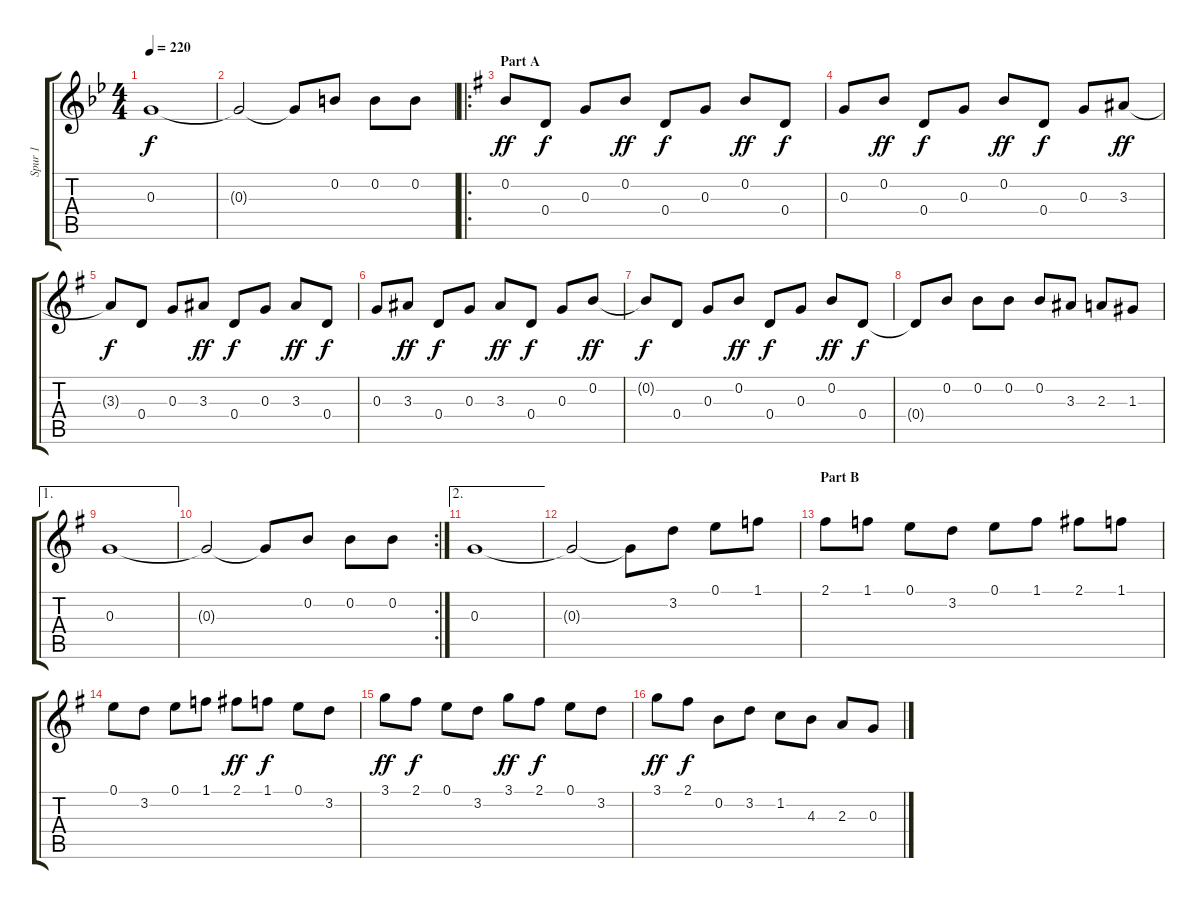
\track ("Spur 1" "Spur 1") {instrument acousticguitarnylon}
\staff {score tabs}
\tuning (E4 B3 G3 D3 A2 E2) {hide}
\ts (4 4)
\tempo 220
\clef g2
\ks bb
0.3{t}.1{dy f} |
0.3{t}.2 0.3{t}.8 0.2.8 0.2.8 0.2.8 |
\ro
\section ("" "Part A")
\ks g
0.2.8{dy ff} 0.4.8{dy f} 0.3.8 0.2.8{dy ff} 0.4.8{dy f} 0.3.8 0.2.8{dy ff} 0.4.8{dy f} |
0.3.8 0.2.8{dy ff} 0.4.8{dy f} 0.3.8 0.2.8{dy ff} 0.4.8{dy f} 0.3.8 3.3.8{dy ff} |
3.3{t}.8{dy f} 0.4.8 0.3.8 3.3.8{dy ff} 0.4.8{dy f} 0.3.8 3.3.8{dy ff} 0.4.8{dy f} |
0.3.8 3.3.8{dy ff} 0.4.8{dy f} 0.3.8 3.3.8{dy ff} 0.4.8{dy f} 0.3.8 0.2.8{dy ff} |
0.2{t}.8{dy f} 0.4.8 0.3.8 0.2.8{dy ff} 0.4.8{dy f} 0.3.8 0.2.8{dy ff} 0.4.8{dy f} |
0.4{t}.8 0.2.8 0.2.8 0.2.8 0.2.8 3.3.8 2.3.8 1.3.8 |
\ae 1
0.3.1 |
\rc 2
0.3{t}.2 0.3{t}.8 0.2.8 0.2.8 0.2.8 |
\ae 2
0.3.1 |
0.3{t}.2 0.3{t}.8 3.2.8 0.1.8 1.1.8 |
\section ("" "Part B")
2.1.8 1.1.8 0.1.8 3.2.8 0.1.8 1.1.8 2.1.8 1.1.8 |
0.1.8 3.2.8 0.1.8 1.1.8 2.1.8{dy ff} 1.1.8{dy f} 0.1.8 3.2.8 |
3.1.8{dy ff} 2.1.8{dy f} 0.1.8 3.2.8 3.1.8{dy ff} 2.1.8{dy f} 0.1.8 3.2.8 |
3.1.8{dy ff} 2.1.8{dy f} 0.2.8 3.2.8 1.2.8 4.3.8 2.3.8 0.3.8
